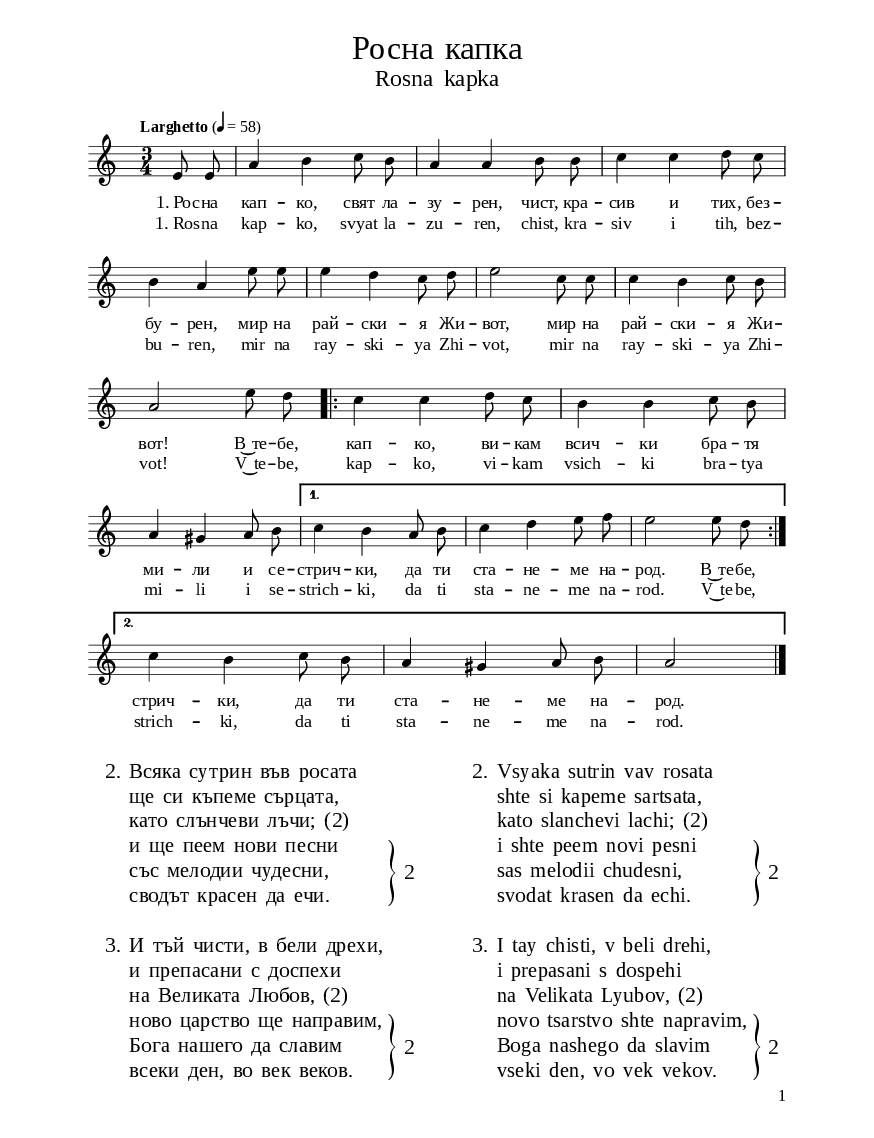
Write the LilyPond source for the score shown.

\version "2.18.2"

\paper {
  #(set-paper-size "a5")
}

"rightBraces046" = \markup {
  \column { % repeat braces
    \translate #'(0 . -9.2 )
    \right-brace #32

    \translate #'(0 . -13.6 )
    \right-brace #32
  }
  \column { % repeat numbers
    \translate #'(0 . -9.8 )
    2
    
    \translate #'(0 . -16.8 )
    2
  }
}

\bookpart {
\paper {
  print-all-headers = ##t
  print-page-number = ##t
  print-first-page-number = ##t

  % put page numbers on the bottom
  oddHeaderMarkup = \markup ""
  evenHeaderMarkup = \markup ""
  oddFooterMarkup = \markup
    \fill-line {
      ""
      \on-the-fly #print-page-number-check-first \fromproperty #'page:page-number-string
    }
  evenFooterMarkup = \markup
    \fill-line {
      \on-the-fly #print-page-number-check-first \fromproperty #'page:page-number-string
      ""
    }

  left-margin = 1.5\cm
  right-margin = 1.5\cm
  top-margin = 1.6\cm
  bottom-margin = 1.2\cm
  ragged-bottom = ##t % do not spread the staves to fill the whole vertical space

  % change lyrics and titles font (affects notes also)
  fonts =
    #(make-pango-font-tree
     "Times New Roman"
     "DejaVu Sans"
     "DejaVu Sans Mono"
     (/ (* staff-height pt) 3.6))

  % change distance between staves
  system-system-spacing =
    #'((basic-distance . 12)
       (minimum-distance . 6)
       (padding . 1)
       (stretchability . 12))
}

\header {
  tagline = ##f
}

\score{
  \layout { 
    indent = 0.0\cm % remove first line indentation
   % ragged-last = ##t % do not spread last line to fill the whole space
    \context {
      \Score
      \omit BarNumber %remove bar numbers
    } % context

    \context { % change staff size
      \Staff
      fontSize = #+0 % affects notes size only
      \override StaffSymbol #'staff-space = #(magstep -3)
      \override StaffSymbol #'thickness = #0.5
      \override BarLine #'hair-thickness = #1
      %\override StaffSymbol #'ledger-line-thickness = #'(0 . 0)
    }

    \context { % adjust space between staff and lyrics and between the two lyric lines
      \Lyrics
      \override VerticalAxisGroup.nonstaff-relatedstaff-spacing = #'(
        (basic-distance . 4.5)
        (padding . 1)
        )
      \override VerticalAxisGroup.nonstaff-nonstaff-spacing = #'((minimum-distance . 2))
    }
  } % layout

   \new Voice \absolute  {
    \clef treble
    \key a \minor
    \time 3/4
    % \tempo "Larghetto" 4 = 58
      \tempo \markup { % make tempo note smaller
      \concat { "Larghetto " \normal-text { "(" }
          \teeny \general-align #Y #DOWN \note #"4" #0.8
          \normal-text { " = 58)" }
      }
    }
    \partial 4
    \autoBeamOff
 
     e'8 e' a'4 b' c''8 b' |  a'4 a' b'8 b' | c''4 c'' d''8 c'' \break | % 5

     b'4 a' e''8 e'' | e''4 d'' c''8 d'' | e''2 c''8 c'' | c''4 b' c''8 b' \break |

     a'2 e''8 d'' \repeat volta 2 {| c''4 c'' d''8 c'' |  b'4 b' c''8 b' \break | 
                              
     a'4 gis' a'8 b' | }  \alternative { { c''4 b' a'8 b' | c''4 d'' e''8 f'' | e''2 e''8 d''  \break |  }                            
  
    { c''4 b' c''8 b'8 | a'4 gis'4 a'8 b'8 | a'2 \bar "|." } }
  }
  
  \addlyrics {
    "1. Рос" -- на кап -- ко, свят ла -- зу -- рен, чист, кра -- сив и тих, без -- 
    бу -- рен, мир на рай -- ски -- я Жи -- вот, мир на рай -- ски -- я Жи -- 
    вот! В~те -- бе, кап -- ко, ви -- кам всич -- ки бра -- тя 
    ми -- ли и се -- стрич -- ки, да ти ста -- не -- ме на -- род. В~те -- бе,
    стрич -- ки, да ти ста -- не -- ме на -- род.  
  }

\addlyrics {
    "1. Ros" -- na kap -- ko, svyat la -- zu -- ren, chist, kra -- siv i tih, bez -- 
    bu -- ren, mir na ray -- ski -- ya Zhi -- vot, mir na ray -- ski -- ya Zhi -- 
    vot! V~te -- be, kap -- ko, vi -- kam vsich -- ki bra -- tya 
    mi -- li i se -- strich -- ki, da ti sta -- ne -- me na -- rod. V~te -- be,
    strich -- ki, da ti sta -- ne -- me na -- rod.  
  }
  
  \header {
    title = \markup \column \normal-text \fontsize #2.5 {
              \center-align
              \line { Росна капка }
              \vspace #-0.6
              \center-align
              \line \fontsize #-3 { Rosna kapka }
              \vspace #-0.8
              \center-align
              \line \fontsize #-3 { " " }
            }
  }
  
  \midi{}

} % score

\markup \fontsize #+2.5 {
    \hspace #1
    \vspace #1
    \override #'(baseline-skip . 2.4) % affects space between column lines
    \column {
      \line { 2. Всяка сутрин във росата }
      \line {   "   " ще си къпеме сърцата, }

\line {   "   " като слънчеви лъчи; (2)}

\line {   "   " и ще пеем нови песни}

\line {   "   " със мелодии чудесни,}

\line {   "   " сводът красен да ечи.}

\line{" "}

\line {   3.  И тъй чисти, в бели дрехи,}

\line {   "   " и препасани с доспехи}

\line {   "   " на Великата Любов, (2)}

\line {   "   " ново царство ще направим,}

\line {   "   " Бога нашего да славим}

\line {   "   " всеки ден, во век веков.}

    }
\"rightBraces046"

    \hspace #5
    \override #'(baseline-skip . 2.4)
    \column {
      \line { 2. Vsyaka sutrin vav rosata }
      \line {   "   " shte si kapeme sartsata, }

\line {   "   " kato slanchevi lachi; (2)}

\line {   "   " i shte peem novi pesni}

\line {   "   " sas melodii chudesni,}

\line {   "   " svodat krasen da echi.}

\line{" "}

\line {   3.  I tay chisti, v beli drehi,}

\line {   "   " i prepasani s dospehi}

\line {   "   " na Velikata Lyubov, (2)}

\line {   "   " novo tsarstvo shte napravim,}

\line {   "   " Boga nashego da slavim}

\line {   "   " vseki den, vo vek vekov.}

    } %column
\"rightBraces046"
} % markup

\pageBreak

% include foreign translation(s) of the song
\version "2.20.0"

\markup \fill-line { \fontsize #6 "Tautropfen" }
\markup \null
\markup \null
\markup \fontsize #+2.5 {
  \hspace #10
  \override #'(baseline-skip . 2)
  \column {
    \line { "   " }


    \line { 1. Tautropfen, azurblaue Welt,}

    \line { "   "rein, schön, still und sturmfrei -}

    \line { "   "Frieden des paradiesischen Lebens, (2)}

    \line { "   "in dir, Tropfen, rufe ich alle lieben Brüder und Schwestern, }

    \line { "   "damit wir dein Volk werden.}
    \line { "   " }

    \line { 2. Jeden Morgen werden wir unsere Herzen}

    \line { "   "im Tau baden}

    \line { "   "wie die Sonnenstrahlen,}

    \line { "   "und wir werden neue Lieder singen,}

    \line { "   "mit wunderbaren Melodien --}

    \line { "   "auf dass das rote Himmelsgewölbe erklinge.}
    \line { "   " }

    \line { 3. Und so - rein, in weißen Kleidern}

    \line { "   "und umgürtet mit der Rüstung der großen Liebe }

    \line { "   "werden wir ein neues Reich errichten:}

    \line { "   "auf dass wir unseren Gott verherrlichen, }

    \line { "   "jeden Tag, auf ewig.}




  }

}


} % bookpart
